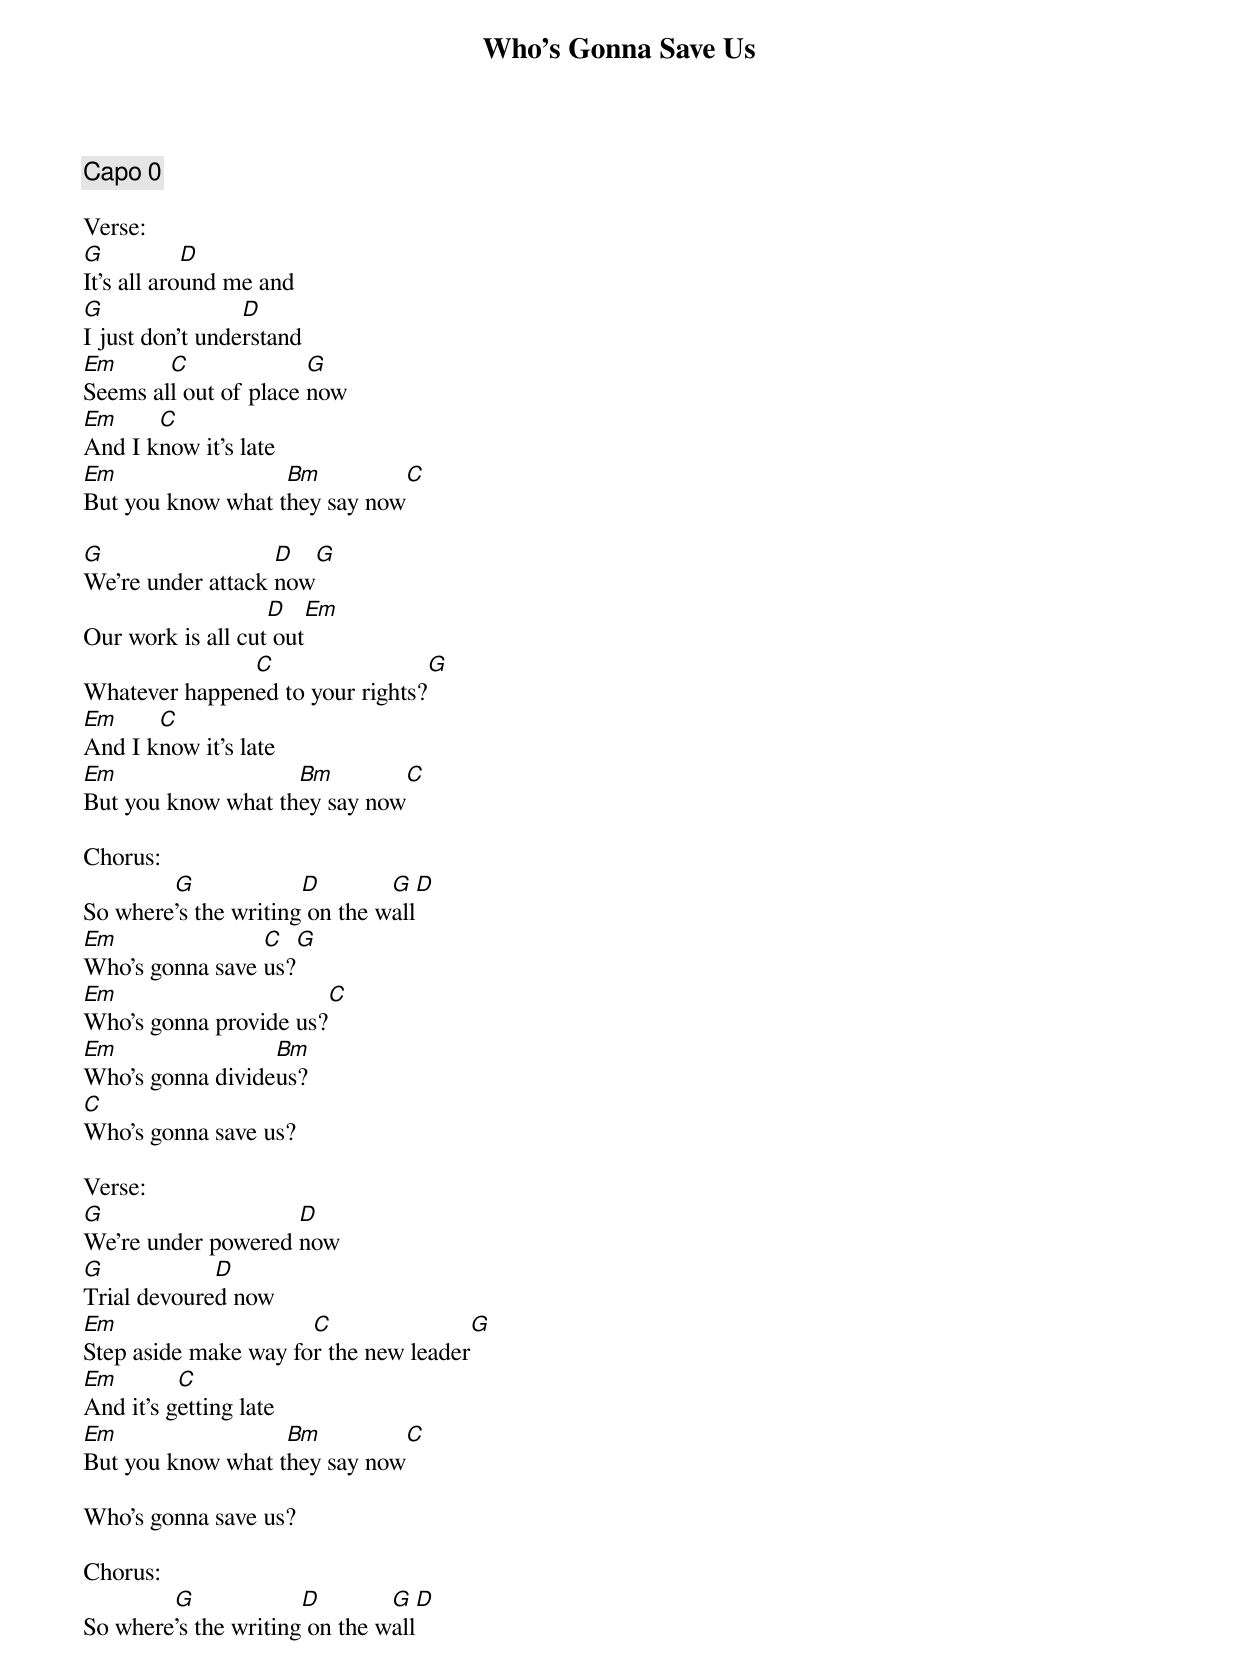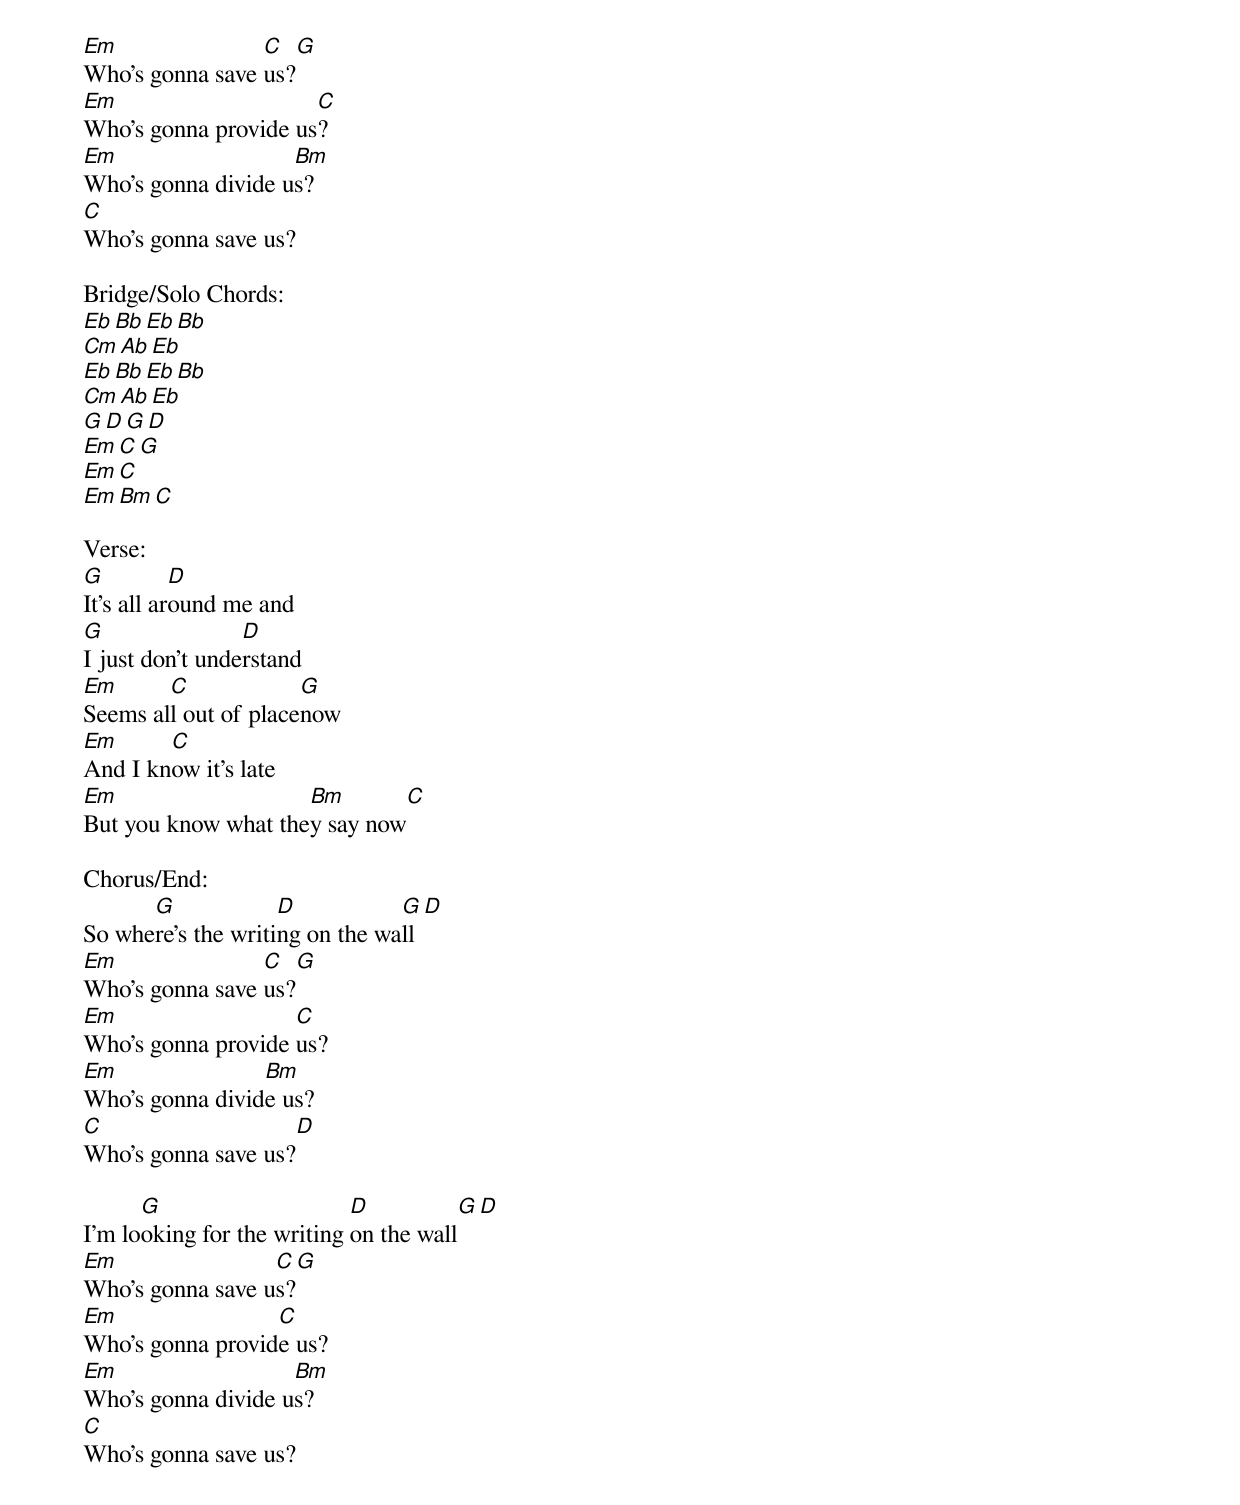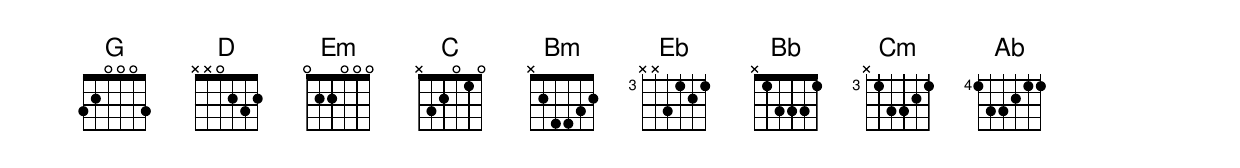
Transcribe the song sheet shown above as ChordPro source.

{title:Who's Gonna Save Us}
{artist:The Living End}
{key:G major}
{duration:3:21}
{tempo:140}
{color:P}

{comment: Capo 0}

Verse:
[G]It's all aro[D]und me and
[G]I just don't unde[D]rstand
[Em]Seems al[C]l out of place [G]now
[Em]And I k[C]now it's late
[Em]But you know what t[Bm]hey say now[C]

[G]We're under attack [D]now[G]
Our work is all cut[D] out[Em]
Whatever happen[C]ed to your rights?[G]
[Em]And I k[C]now it's late
[Em]But you know what th[Bm]ey say now[C]

Chorus:
So where[G]'s the writing[D] on the w[G]all[D]
[Em]Who's gonna save [C]us?[G]
[Em]Who's gonna provide us?[C]
[Em]Who's gonna divide[Bm]us?
[C]Who's gonna save us?

Verse:
[G]We're under powered [D]now
[G]Trial devoure[D]d now
[Em]Step aside make way fo[C]r the new leader[G]
[Em]And it's g[C]etting late
[Em]But you know what t[Bm]hey say now[C]

Who’s gonna save us?

Chorus:
So where[G]'s the writing[D] on the w[G]all[D]
[Em]Who's gonna save [C]us?[G]
[Em]Who's gonna provide us[C]?
[Em]Who's gonna divide u[Bm]s?
[C]Who's gonna save us?

Bridge/Solo Chords:
[Eb][Bb][Eb][Bb]
[Cm][Ab][Eb]
[Eb][Bb][Eb][Bb]
[Cm][Ab][Eb]
[G][D][G][D]
[Em][C][G]
[Em][C]
[Em][Bm][C]

Verse:
[G]It's all ar[D]ound me and
[G]I just don't unde[D]rstand
[Em]Seems al[C]l out of place[G]now
[Em]And I kn[C]ow it's late
[Em]But you know what the[Bm]y say now[C]

Chorus/End:
So whe[G]re's the writi[D]ng on the wa[G]ll[D]
[Em]Who's gonna save [C]us?[G]
[Em]Who's gonna provide [C]us?
[Em]Who's gonna divid[Bm]e us?
[C]Who's gonna save us?[D]

I'm lo[G]oking for the writing [D]on the wall[G][D]
[Em]Who's gonna save u[C]s?[G]
[Em]Who's gonna provid[C]e us?
[Em]Who's gonna divide u[Bm]s?
[C]Who's gonna save us?
